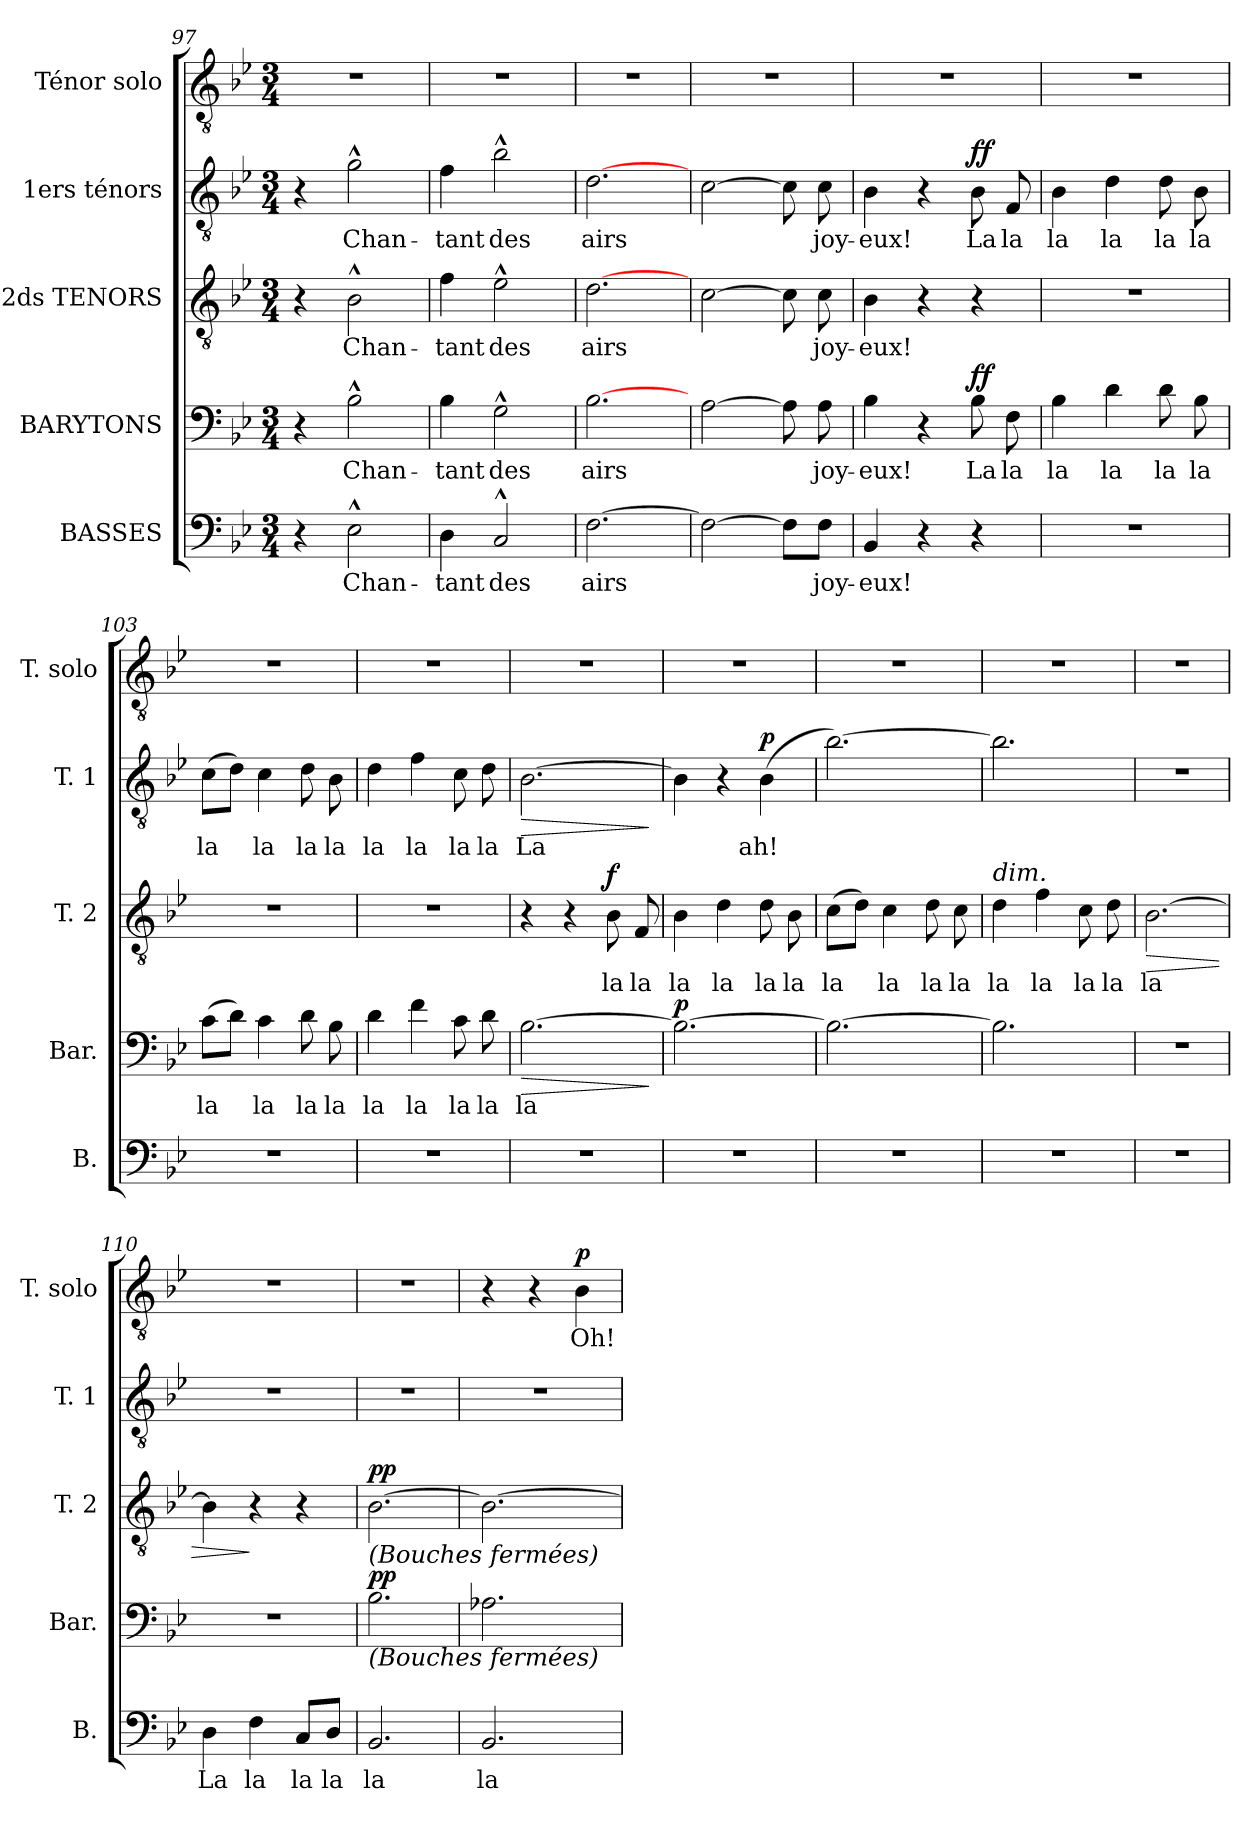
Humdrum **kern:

**kern	**text	**kern	**text	**dynam	**kern	**text	**dynam	**kern	**text	**dynam	**kern	**text	**dynam
*part5	*part5	*part4	*part4	*part4	*part3	*part3	*part3	*part2	*part2	*part2	*part1	*part1	*part1
*staff5	*staff5	*staff4	*staff4	*staff4	*staff3	*staff3	*staff3	*staff2	*staff2	*staff2	*staff1	*staff1	*staff1
*I"BASSES	*	*I"BARYTONS	*	*	*I"2ds TENORS	*	*	*I"1ers ténors	*	*	*I"Ténor solo	*	*
*I'B.	*	*I'Bar.	*	*	*I'T. 2	*	*	*I'T. 1	*	*	*I'T. solo	*	*
*clefF4	*	*clefF4	*	*	*clefGv2	*	*	*clefGv2	*	*	*clefGv2	*	*
*k[b-e-]	*	*k[b-e-]	*	*	*k[b-e-]	*	*	*k[b-e-]	*	*	*k[b-e-]	*	*
*B-:	*	*B-:	*	*	*B-:	*	*	*B-:	*	*	*B-:	*	*
*M3/4	*	*M3/4	*	*	*M3/4	*	*	*M3/4	*	*	*M3/4	*	*
=97	=97	=97	=97	=97	=97	=97	=97	=97	=97	=97	=97	=97	=97
4r	.	4r	.	.	4r	.	.	4r	.	.	2.r	.	.
!	!LO:LY:b	!	!LO:LY:b	!	!	!LO:LY:b	!	!	!LO:LY:b	!	!	!	!
2E-^^>\	Chan-	2B-^^>\	Chan-	.	2B-^^>\	Chan-	.	2g^^>\	Chan-	.	.	.	.
=98	=98	=98	=98	=98	=98	=98	=98	=98	=98	=98	=98	=98	=98
!	!LO:LY:b	!	!LO:LY:b	!	!	!LO:LY:b	!	!	!LO:LY:b	!	!	!	!
4D\	-tant	4B-\	-tant	.	4f\	-tant	.	4f\	-tant	.	2.r	.	.
!	!LO:LY:b	!	!LO:LY:b	!	!	!LO:LY:b	!	!	!LO:LY:b	!	!	!	!
2C^^>/	des	2G^^>\	des	.	2e-^^>\	des	.	2b-^^>\	des	.	.	.	.
=99	=99	=99	=99	=99	=99	=99	=99	=99	=99	=99	=99	=99	=99
!	!LO:LY:b	!	!LO:LY:b	!	!	!LO:LY:b	!	!	!LO:LY:b	!	!	!	!
[2.F\	airs	[2.B-\	airs	.	[2.d\	airs	.	[2.d\	airs	.	2.r	.	.
!!LO:PB:g=z
=100	=100	=100	=100	=100	=100	=100	=100	=100	=100	=100	=100	=100	=100
2F\_	.	[2A\	.	.	[2c\	.	.	[2c\	.	.	2.r	.	.
8F\L]	.	8A\]	.	.	8c\]	.	.	8c\]	.	.	.	.	.
!	!LO:LY:b	!	!LO:LY:b	!	!	!LO:LY:b	!	!	!LO:LY:b	!	!	!	!
8F\J	joy-	8A\	joy-	.	8c\	joy-	.	8c\	joy-	.	.	.	.
=101	=101	=101	=101	=101	=101	=101	=101	=101	=101	=101	=101	=101	=101
!	!LO:LY:b	!	!LO:LY:b	!	!	!LO:LY:b	!	!	!LO:LY:b	!	!	!	!
4BB-/	-eux!	4B-\	-eux!	.	4B-\	-eux!	.	4B-\	-eux!	.	2.r	.	.
4r	.	4r	.	.	4r	.	.	4r	.	.	.	.	.
!	!	!	!LO:LY:b	!LO:DY:b	!	!	!	!	!LO:LY:b	!LO:DY:b	!	!	!
4r	.	8B-\	La	ff	4r	.	.	8B-\	La	ff	.	.	.
!	!	!	!LO:LY:b	!	!	!	!	!	!LO:LY:b	!	!	!	!
.	.	8F\	la	.	.	.	.	8F/	la	.	.	.	.
=102	=102	=102	=102	=102	=102	=102	=102	=102	=102	=102	=102	=102	=102
!	!	!	!LO:LY:b	!	!	!	!	!	!LO:LY:b	!	!	!	!
2.r	.	4B-\	la	.	2.r	.	.	4B-\	la	.	2.r	.	.
!	!	!	!LO:LY:b	!	!	!	!	!	!LO:LY:b	!	!	!	!
.	.	4d\	la	.	.	.	.	4d\	la	.	.	.	.
!	!	!	!LO:LY:b	!	!	!	!	!	!LO:LY:b	!	!	!	!
.	.	8d\	la	.	.	.	.	8d\	la	.	.	.	.
!	!	!	!LO:LY:b	!	!	!	!	!	!LO:LY:b	!	!	!	!
.	.	8B-\	la	.	.	.	.	8B-\	la	.	.	.	.
=103	=103	=103	=103	=103	=103	=103	=103	=103	=103	=103	=103	=103	=103
!	!	!	!LO:LY:b	!	!	!	!	!	!LO:LY:b	!	!	!	!
2.r	.	(>8c\L	la	.	2.r	.	.	(>8c\L	la	.	2.r	.	.
.	.	8d\J)	.	.	.	.	.	8d\J)	.	.	.	.	.
!	!	!	!LO:LY:b	!	!	!	!	!	!LO:LY:b	!	!	!	!
.	.	4c\	la	.	.	.	.	4c\	la	.	.	.	.
!	!	!	!LO:LY:b	!	!	!	!	!	!LO:LY:b	!	!	!	!
.	.	8d\	la	.	.	.	.	8d\	la	.	.	.	.
!	!	!	!LO:LY:b	!	!	!	!	!	!LO:LY:b	!	!	!	!
.	.	8B-\	la	.	.	.	.	8B-\	la	.	.	.	.
=104	=104	=104	=104	=104	=104	=104	=104	=104	=104	=104	=104	=104	=104
!	!	!	!LO:LY:b	!	!	!	!	!	!LO:LY:b	!	!	!	!
2.r	.	4d\	la	.	2.r	.	.	4d\	la	.	2.r	.	.
!	!	!	!LO:LY:b	!	!	!	!	!	!LO:LY:b	!	!	!	!
.	.	4f\	la	.	.	.	.	4f\	la	.	.	.	.
!	!	!	!LO:LY:b	!	!	!	!	!	!LO:LY:b	!	!	!	!
.	.	8c\	la	.	.	.	.	8c\	la	.	.	.	.
!	!	!	!LO:LY:b	!	!	!	!	!	!LO:LY:b	!	!	!	!
.	.	8d\	la	.	.	.	.	8d\	la	.	.	.	.
!!LO:LB:g=z
=105	=105	=105	=105	=105	=105	=105	=105	=105	=105	=105	=105	=105	=105
!	!	!	!LO:LY:b	!LO:HP:b	!	!	!	!	!LO:LY:b	!LO:HP:b	!	!	!
2.r	.	[2.B-\	la	>	4r	.	.	[2.B-\	La	>	2.r	.	.
.	.	.	.	.	4r	.	.	.	.	.	.	.	.
!	!	!	!	!	!	!LO:LY:b	!LO:DY:a	!	!	!	!	!	!
.	.	.	.	.	8B-\	la	f	.	.	.	.	.	.
!	!	!	!	!	!	!LO:LY:b	!	!	!	!	!	!	!
.	.	.	.	.	8F/	la	.	.	.	.	.	.	.
.	.	.	.	]	.	.	.	.	.	]	.	.	.
=106	=106	=106	=106	=106	=106	=106	=106	=106	=106	=106	=106	=106	=106
!	!	!	!	!LO:DY:a	!	!LO:LY:b	!	!	!	!	!	!	!
2.r	.	2.B-\_	.	p	4B-\	la	.	4B-\]	.	.	2.r	.	.
!	!	!	!	!	!	!LO:LY:b	!	!	!	!	!	!	!
.	.	.	.	.	4d\	la	.	4r	.	.	.	.	.
!	!	!	!	!	!	!LO:LY:b	!	!	!LO:LY:b	!LO:DY:b	!	!	!
.	.	.	.	.	8d\	la	.	(>4B-\	ah!	p	.	.	.
!	!	!	!	!	!	!LO:LY:b	!	!	!	!	!	!	!
.	.	.	.	.	8B-\	la	.	.	.	.	.	.	.
=107	=107	=107	=107	=107	=107	=107	=107	=107	=107	=107	=107	=107	=107
!	!	!	!	!	!	!LO:LY:b	!	!	!	!	!	!	!
2.r	.	2.B-\_	.	.	(>8c\L	la	.	[2.b-\)	.	.	2.r	.	.
.	.	.	.	.	8d\J)	.	.	.	.	.	.	.	.
!	!	!	!	!	!	!LO:LY:b	!	!	!	!	!	!	!
.	.	.	.	.	4c\	la	.	.	.	.	.	.	.
!	!	!	!	!	!	!LO:LY:b	!	!	!	!	!	!	!
.	.	.	.	.	8d\	la	.	.	.	.	.	.	.
!	!	!	!	!	!	!LO:LY:b	!	!	!	!	!	!	!
.	.	.	.	.	8c\	la	.	.	.	.	.	.	.
=108	=108	=108	=108	=108	=108	=108	=108	=108	=108	=108	=108	=108	=108
!	!	!	!	!	!LO:TX:a:i:t=dim.	!	!	!	!	!	!	!	!
!	!	!	!	!	!	!LO:LY:b	!	!	!	!	!	!	!
2.r	.	2.B-\]	.	.	4d\	la	.	2.b-\]	.	.	2.r	.	.
!	!	!	!	!	!	!LO:LY:b	!	!	!	!	!	!	!
.	.	.	.	.	4f\	la	.	.	.	.	.	.	.
!	!	!	!	!	!	!LO:LY:b	!	!	!	!	!	!	!
.	.	.	.	.	8c\	la	.	.	.	.	.	.	.
!	!	!	!	!	!	!LO:LY:b	!	!	!	!	!	!	!
.	.	.	.	.	8d\	la	.	.	.	.	.	.	.
=109	=109	=109	=109	=109	=109	=109	=109	=109	=109	=109	=109	=109	=109
!	!	!	!	!	!	!LO:LY:b	!LO:HP:b	!	!	!	!	!	!
2.r	.	2.r	.	.	[2.B-\	la	>	2.r	.	.	2.r	.	.
!!LO:LB:g=z
=110	=110	=110	=110	=110	=110	=110	=110	=110	=110	=110	=110	=110	=110
!	!LO:LY:b	!	!	!	!	!	!	!	!	!	!	!	!
4D\	La	2.r	.	.	4B-\]	.	.	2.r	.	.	2.r	.	.
!	!LO:LY:b	!	!	!	!	!	!	!	!	!	!	!	!
4F\	la	.	.	.	4r	.	]	.	.	.	.	.	.
!	!LO:LY:b	!	!	!	!	!	!	!	!	!	!	!	!
8C/L	la	.	.	.	4r	.	.	.	.	.	.	.	.
!	!LO:LY:b	!	!	!	!	!	!	!	!	!	!	!	!
8D/J	la	.	.	.	.	.	.	.	.	.	.	.	.
=111	=111	=111	=111	=111	=111	=111	=111	=111	=111	=111	=111	=111	=111
!	!	!	!	!	!LO:TX:b:i:t=(Bouches fermées)	!	!	!	!	!	!	!	!
!	!	!LO:TX:b:i:t=(Bouches fermées)	!	!	!	!	!	!	!	!	!	!	!
!	!LO:LY:b	!	!	!LO:DY:a	!	!	!LO:DY:a	!	!	!	!	!	!
2.BB-/	la	2.B-\	.	pp	[2.B-\	.	pp	2.r	.	.	2.r	.	.
=112	=112	=112	=112	=112	=112	=112	=112	=112	=112	=112	=112	=112	=112
!	!LO:LY:b	!	!	!	!	!	!	!	!	!	!	!	!
2.BB-/	la	2.A-X\	.	.	2.B-\_	.	.	2.r	.	.	4r	.	.
.	.	.	.	.	.	.	.	.	.	.	4r	.	.
!	!	!	!	!	!	!	!	!	!	!	!	!LO:LY:b	!LO:DY:a
.	.	.	.	.	.	.	.	.	.	.	4B-\	Oh!	p
=	=	=	=	=	=	=	=	=	=	=	=	=	=
*-	*-	*-	*-	*-	*-	*-	*-	*-	*-	*-	*-	*-	*-
